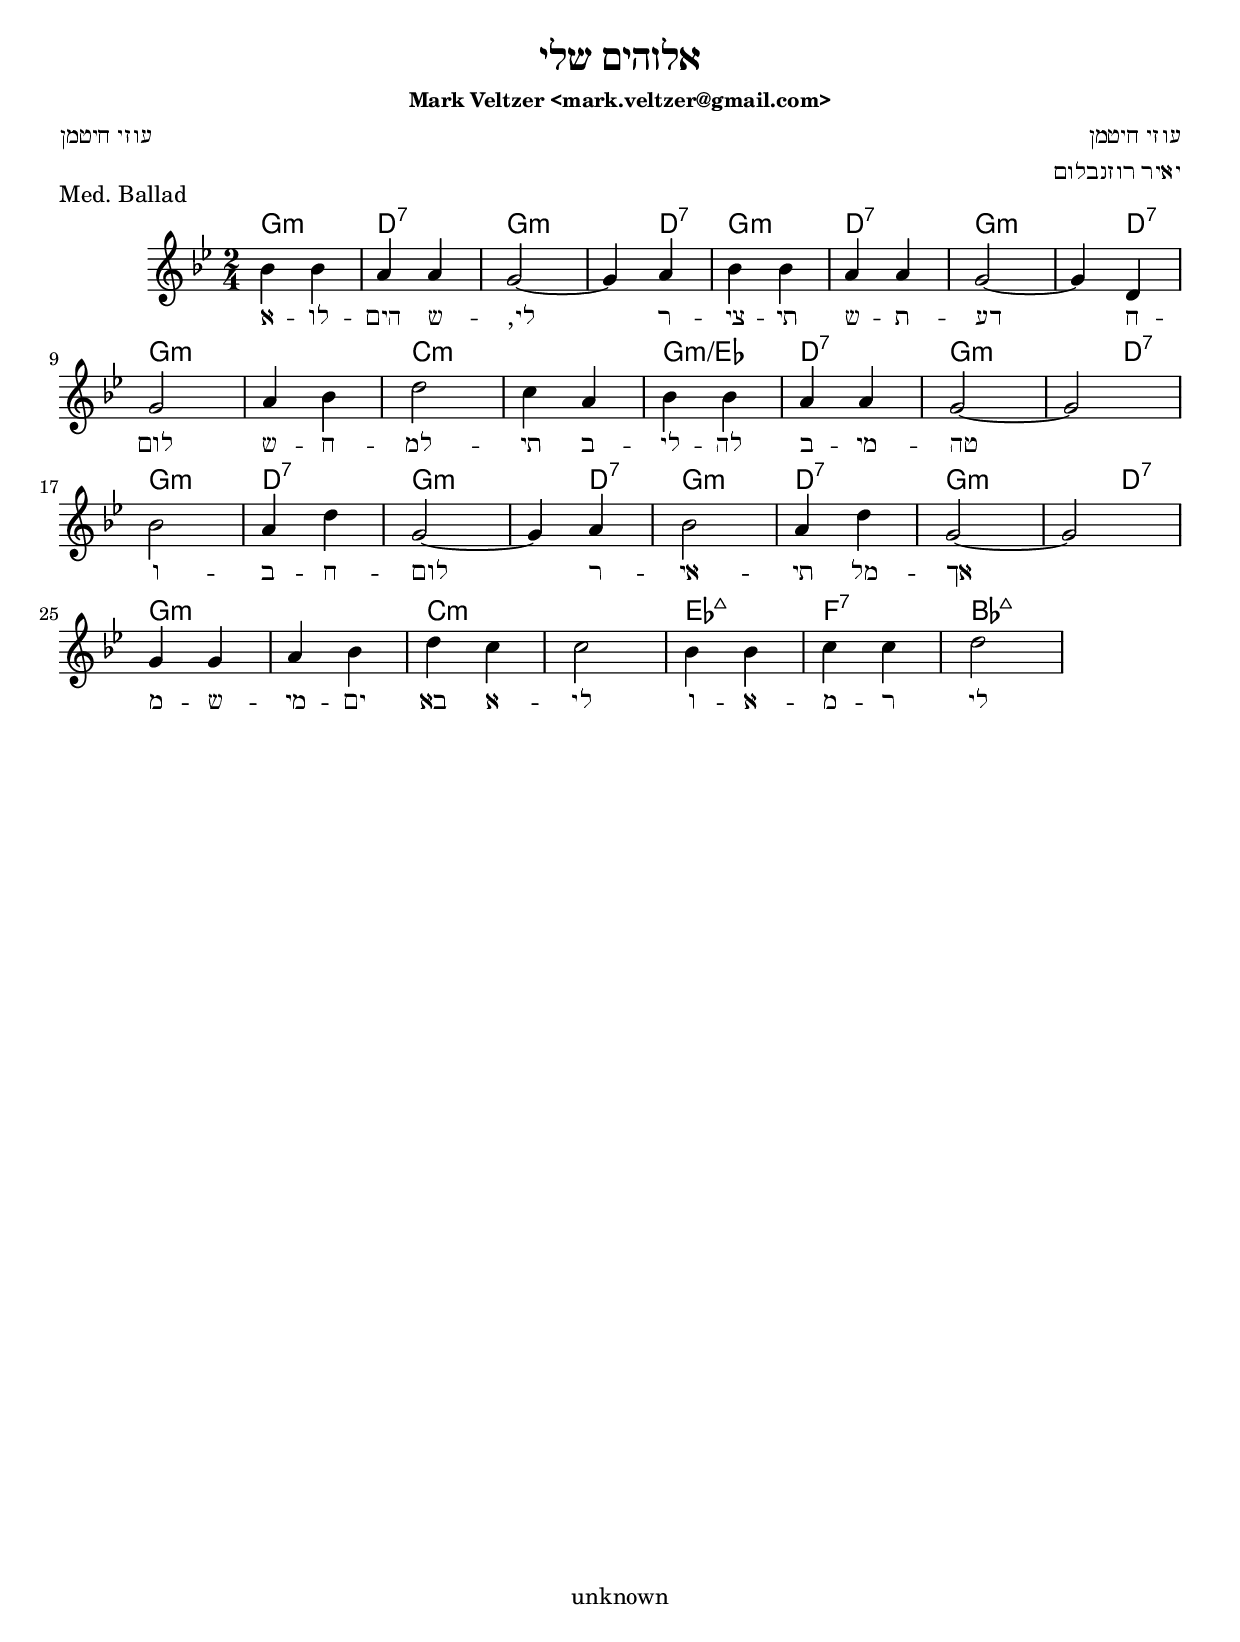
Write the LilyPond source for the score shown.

% end verbatim - this comment is a hack to prevent texinfo.tex
% from choking on non-European UTF-8 subsets

\include "src/include/common.lyi"
\header {
	title="אלוהים שלי"
	subtitle=""
	composer="עוזי חיטמן"
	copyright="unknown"
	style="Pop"
	piece="Med. Ballad"
	poet="עוזי חיטמן"

	singer="עוזי חיטמן"
	arranger="יאיר רוזנבלום"

	completion="2"
	url="http://www.youtube.com/watch?v=fTZb0abU4Rw"
}

%{
	TODO:
%}

\score {
<<
\chords {
	\set chordChanges = ##t

	g2:min | d2:7 | g2:min ~ | g4:min d4:7 |
	g2:min | d2:7 | g2:min ~ | g4:min d4:7 | \break
	g2:min | g2:min | c2:min | c2:min |
	g2:min/ees | d2:7 | g2:min | g4:min d4:7 | \break
	
	g2:min | d2:7 | g2:min ~ | g4:min d4:7 |
	g2:min | d2:7 | g2:min ~ | g4:min d4:7 | \break
	g2:min | g2:min | c2:min | c2:min |
	ees2:maj | f2:7 | bes2:maj | bes2:maj | \break
}

\new Voice="melody" {
	\time 2/4
	\key g \minor

	bes'4 bes'4 | a'4 a'4 | g'2 ~ | g'4 a'4 |
	bes'4 bes'4 | a'4 a'4 | g'2 ~ | g'4 d'4 |
	g'2 | a'4 bes'4 | d''2 | c''4 a'4 |
	bes'4 bes'4 | a'4 a'4 | g'2 ~ | g'2 |

	bes'2 | a'4 d''4 | g'2 ~ | g'4 a'4 |
	bes'2 | a'4 d''4 | g'2 ~ | g'2 |
	g'4 g'4 | a'4 bes'4 | d''4 c''4 | c''2 |
	bes'4 bes'4 | c''4 c''4 | d''2 |
}

\new Lyrics \lyricsto "melody" {
	א -- לו -- הים ש -- לי, ר -- צי -- תי ש -- ת -- דע
	ח -- לום ש -- ח -- למ -- תי ב -- לי -- לה ב -- מי -- טה
	ו -- ב -- ח -- לום ר -- אי -- תי מל -- אך
	מ -- ש -- מי -- ים בא א -- לי ו -- א -- מ -- ר לי כך

	באתי משמיים, עברתי נדודים
	לשאת ברכת שלום לכל הילדים
	לשאת ברכת שלום לכל הילדים

	וכשהתעוררתי נזכרתי בחלום
	ויצאתי לחפש מעט שלום
	ולא היה מלאך ולא היה שלום
	הוא מזמן הלך ואני עם החלום

	אלוהים שלי, רצית שתדע
	חלום שחלמתי בלילה במיטה
	ובחלום ראיתי מלח
	ממצולות הים עלה ואמר לי כך
	באתי מן המים, ממצולות הים
	לשאת ברכת שלום לילדי כל העולם
	לשאת ברכת שלום לילדי כל העולם

	וכשהתעוררתי נזכרתי בחלום
	ויצאתי לחפש מעט שלום
	ולא היה מלח ולא היה שלום
	הוא את הבשורה לקח ואני עם החלום

	אלוהים שלי, רציתי שתדע
	שהחלום הזה נשאר לי כחידה
	אלוהים שלי, רציתי שתדע
	על החלום שלי רציתי שתדע
	אלוהים שלי, רק רציתי שתדע
}
>>
	\midi {
		\context {
			\Score
			tempoWholesPerMinute = #(ly:make-moment 130 4)
		}
	}
	\layout {}
}
